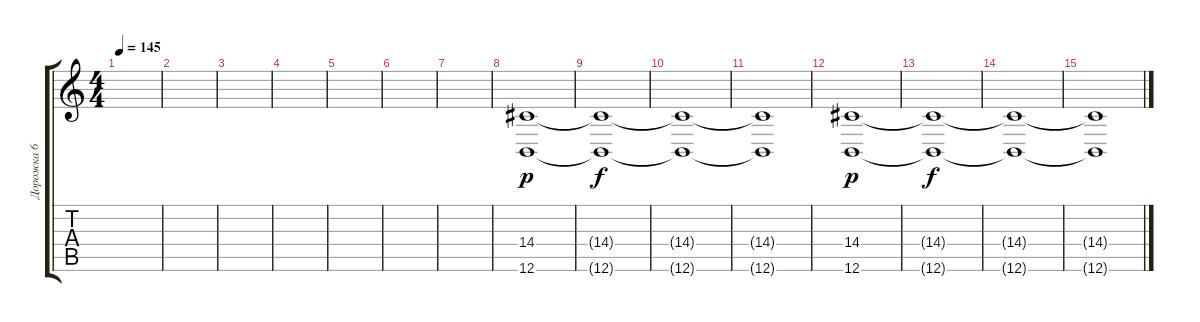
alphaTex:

\track ("Дорожка 6" "Дорожка 6") {instrument stringensemble2}
\staff {score tabs}
\tuning (Db4 Ab3 E3 B2 Gb2 B1) {hide}
\ts (4 4)
\tempo 145
\clef g2
\ks c
|
|
|
|
|
|
|
(14.4 12.6).1{dy p} |
(14.4{t} 12.6{t}).1{dy f} |
(14.4{t} 12.6{t}).1 |
(14.4{t} 12.6{t}).1 |
(14.4 12.6).1{dy p} |
(14.4{t} 12.6{t}).1{dy f} |
(14.4{t} 12.6{t}).1 |
(14.4{t} 12.6{t}).1
